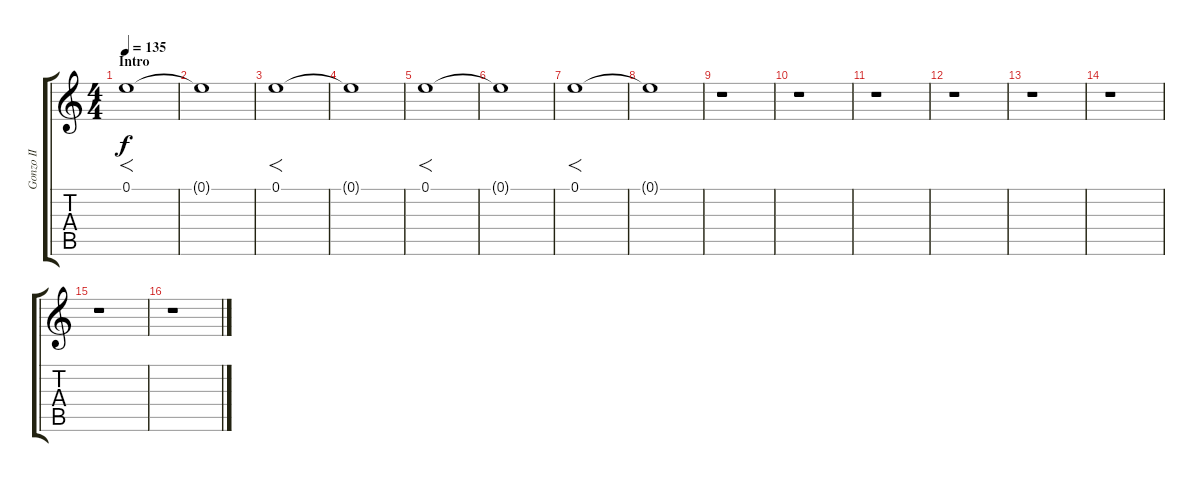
\track ("Gonzo II" "Gonzo II") {instrument overdrivenguitar}
\staff {score tabs}
\tuning (E4 B3 G3 D3 A2 E2) {hide}
\ts (4 4)
\section ("" "Intro")
\tempo 135
\clef g2
\ks c
0.1.1{f dy f instrument overdrivenguitar} |
0.1{t}.1 |
0.1.1{f} |
0.1{t}.1 |
0.1.1{f} |
0.1{t}.1 |
0.1.1{f} |
0.1{t}.1 |
r.1 |
r.1 |
r.1 |
r.1 |
r.1 |
r.1 |
r.1 |
r.1
